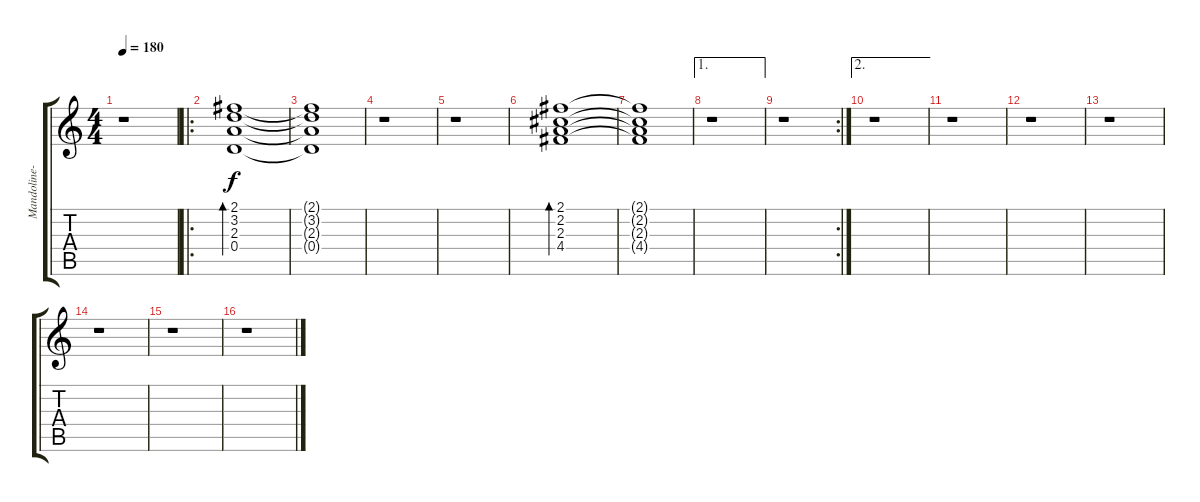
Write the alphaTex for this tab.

\track ("Mandoline-synth" "Mandoline-") {instrument electricguitarclean}
\staff {score tabs}
\tuning (E4 B3 G3 D3 A2 E2) {hide}
\ts (4 4)
\tempo 180
\clef g2
\ks c
r.1{dy f} |
\ro
(2.1 3.2 2.3 0.4).1{bd 240} |
(2.1{t} 3.2{t} 2.3{t} 0.4{t}).1 |
r.1 |
r.1 |
(2.1 2.2 2.3 4.4).1{bd 240} |
(2.1{t} 2.2{t} 2.3{t} 4.4{t}).1 |
\ae 1
r.1 |
\rc 2
r.1 |
\ae 2
r.1 |
r.1 |
r.1 |
r.1 |
r.1 |
r.1 |
r.1
